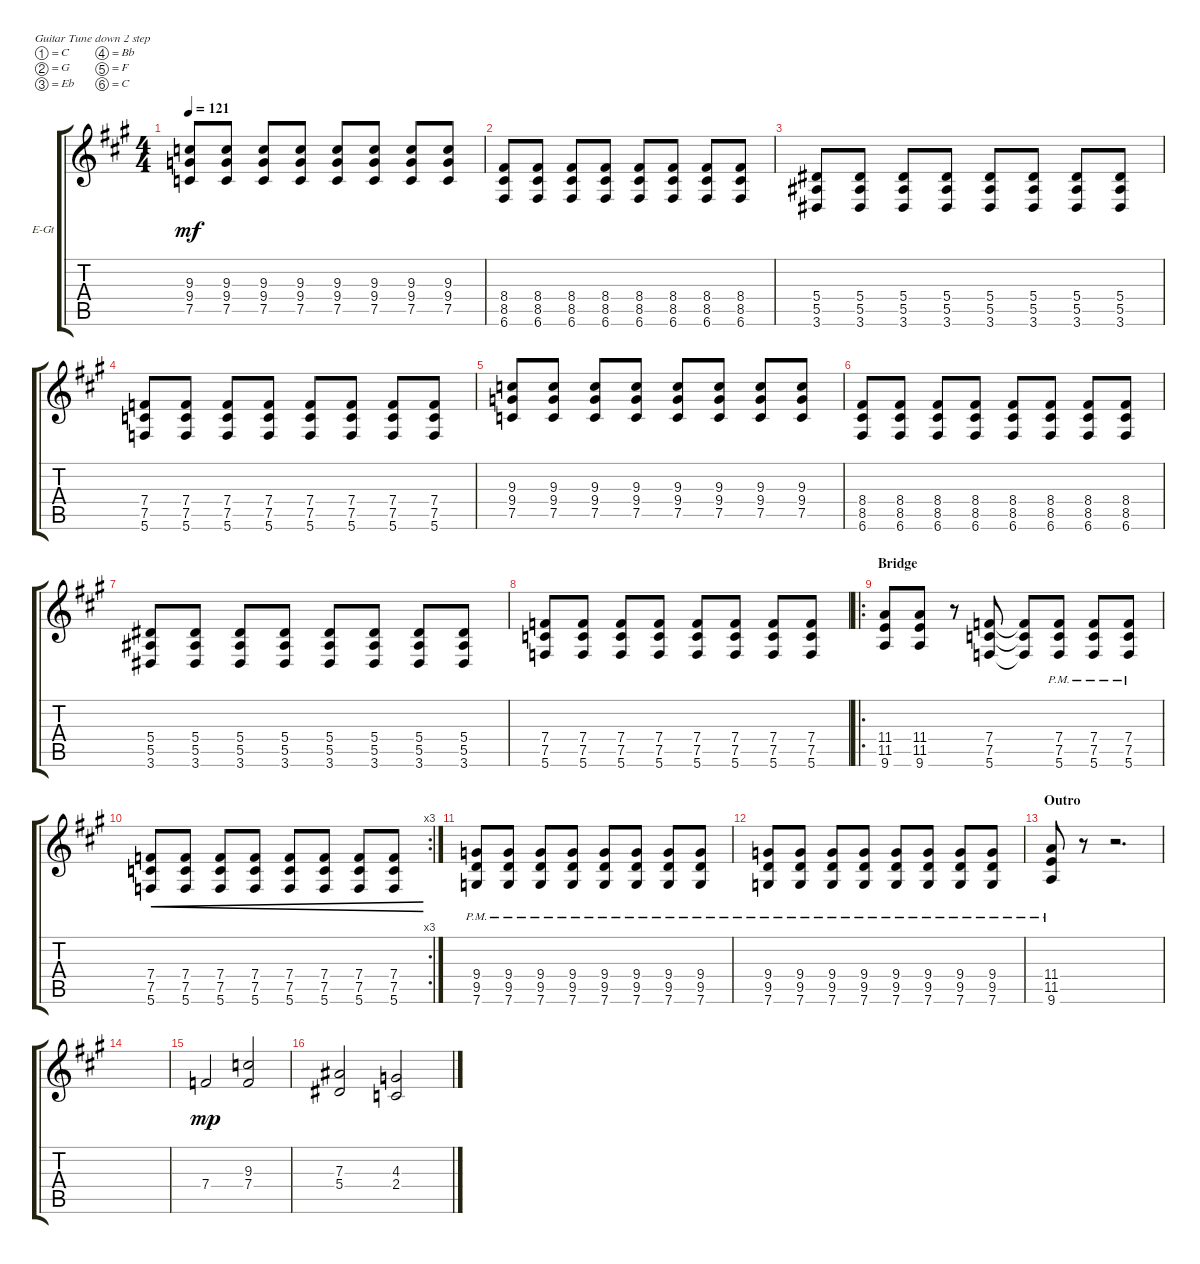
\defaultSystemsLayout 4
\bracketExtendMode groupsimilarinstruments
\firstSystemTrackNameOrientation horizontal
\otherSystemsTrackNameOrientation horizontal
\track ("Electric Guitar" "E-Gt") {instrument distortionguitar}
\staff {score tabs}
\tuning (C4 G3 Eb3 Bb2 F2 C2)
\ts (4 4)
\tempo 121
\clef g2
\ks a
(7.5 9.4 9.3).8{dy mf} (9.3 9.4 7.5).8 (7.5 9.4 9.3).8 (9.3 9.4 7.5).8 (7.5 9.4 9.3).8 (9.3 9.4 7.5).8 (7.5 9.4 9.3).8 (7.5 9.4 9.3).8 |
(8.5 6.6 8.4).8 (8.4 8.5 6.6).8 (8.5 6.6 8.4).8 (8.4 8.5 6.6).8 (8.5 6.6 8.4).8 (8.4 8.5 6.6).8 (8.5 6.6 8.4).8 (8.4 8.5 6.6).8 |
(5.5 3.6 5.4).8 (5.5 3.6 5.4).8 (5.5 3.6 5.4).8 (5.5 3.6 5.4).8 (5.5 3.6 5.4).8 (5.5 3.6 5.4).8 (5.5 3.6 5.4).8 (5.5 3.6 5.4).8 |
(5.6 7.5 7.4).8 (5.6 7.5 7.4).8 (5.6 7.5 7.4).8 (5.6 7.5 7.4).8 (5.6 7.5 7.4).8 (5.6 7.5 7.4).8 (5.6 7.5 7.4).8 (5.6 7.5 7.4).8 |
(7.5 9.4 9.3).8 (9.3 9.4 7.5).8 (7.5 9.4 9.3).8 (9.3 9.4 7.5).8 (7.5 9.4 9.3).8 (9.3 9.4 7.5).8 (7.5 9.4 9.3).8 (7.5 9.4 9.3).8 |
(8.5 6.6 8.4).8 (8.4 8.5 6.6).8 (8.5 6.6 8.4).8 (8.4 8.5 6.6).8 (8.5 6.6 8.4).8 (8.4 8.5 6.6).8 (8.5 6.6 8.4).8 (8.4 8.5 6.6).8 |
(5.5 3.6 5.4).8 (5.5 3.6 5.4).8 (5.5 3.6 5.4).8 (5.5 3.6 5.4).8 (5.5 3.6 5.4).8 (5.5 3.6 5.4).8 (5.5 3.6 5.4).8 (5.5 3.6 5.4).8 |
(5.6 7.5 7.4).8 (5.6 7.5 7.4).8 (5.6 7.5 7.4).8 (5.6 7.5 7.4).8 (5.6 7.5 7.4).8 (5.6 7.5 7.4).8 (5.6 7.5 7.4).8 (5.6 7.5 7.4).8 |
\ro
\section ("" "Bridge")
(9.6 11.5 11.4).8 (9.6 11.5 11.4).8 r.8 (5.6 7.5 7.4).8 (7.4{t} 7.5{t} 5.6{t}).8 (5.6{pm} 7.5{pm} 7.4{pm}).8 (7.4{pm} 7.5{pm} 5.6{pm}).8 (7.5{pm} 7.4{pm} 5.6{pm}).8 |
\rc 3
(5.6 7.5 7.4).8{cre} (7.4 7.5 5.6).8{cre} (5.6 7.5 7.4).8{cre} (7.4 7.5 5.6).8{cre} (5.6 7.5 7.4).8{cre} (7.4 7.5 5.6).8{cre} (5.6 7.5 7.4).8{cre} (7.4 7.5 5.6).8{cre} |
(7.6{pm} 9.5{pm} 9.4{pm}).8 (9.4{pm} 9.5{pm} 7.6{pm}).8 (7.6{pm} 9.5{pm} 9.4{pm}).8 (9.4{pm} 9.5{pm} 7.6{pm}).8 (7.6{pm} 9.5{pm} 9.4{pm}).8 (9.4{pm} 9.5{pm} 7.6{pm}).8 (7.6{pm} 9.5{pm} 9.4{pm}).8 (9.4{pm} 9.5{pm} 7.6{pm}).8 |
(7.6{pm} 9.5{pm} 9.4{pm}).8 (9.4{pm} 9.5{pm} 7.6{pm}).8 (7.6{pm} 9.5{pm} 9.4{pm}).8 (9.4{pm} 9.5{pm} 7.6{pm}).8 (7.6{pm} 9.5{pm} 9.4{pm}).8 (9.4{pm} 9.5{pm} 7.6{pm}).8 (7.6{pm} 9.5{pm} 9.4{pm}).8 (9.4{pm} 9.5{pm} 7.6{pm}).8 |
\section ("" "Outro")
(9.6{pm} 11.5{pm} 11.4{pm}).8 r.8 r.2{d} |
|
7.4.2{dy mp} (7.4 9.3).2 |
(5.4 7.3).2 (2.4 4.3).2
